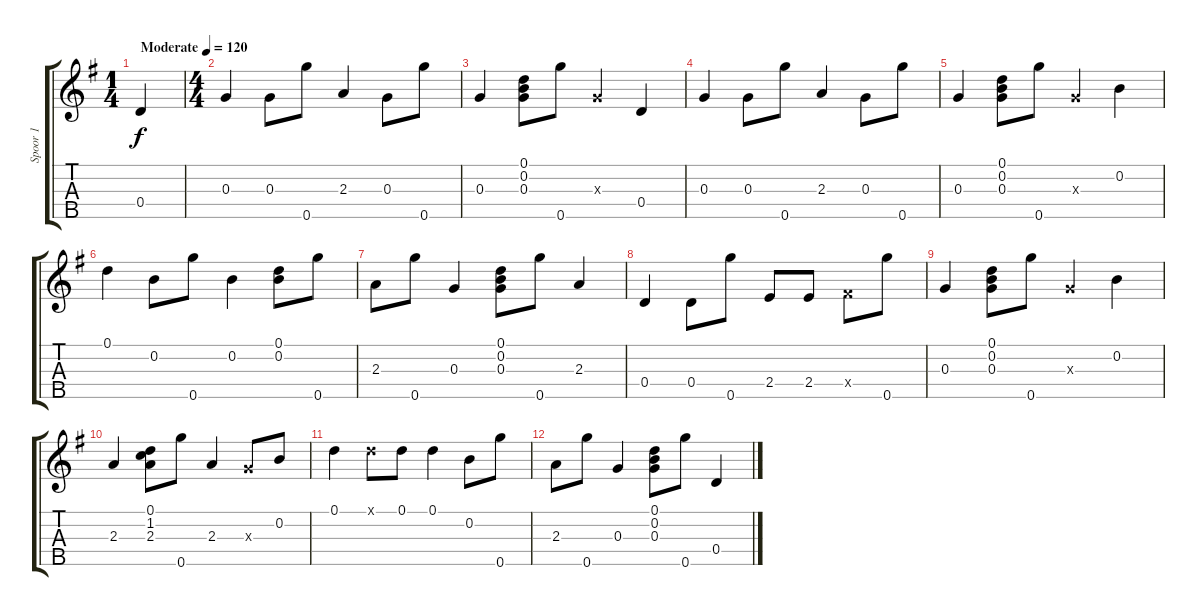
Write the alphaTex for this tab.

\track ("Spoor 1" "Spoor 1") {instrument banjo}
\staff {score tabs}
\tuning (D4 B3 G3 D3 G4) {hide}
\displaytranspose 12
\ts (1 4)
\tempo (120 "Moderate")
\clef g2
\ks g
0.4.4{dy f instrument banjo} |
\ts (4 4)
0.3.4 0.3.8 0.5.8 2.3.4 0.3.8 0.5.8 |
0.3.4 (0.1 0.2 0.3).8 0.5.8 0.3{x}.4 0.4.4 |
0.3.4 0.3.8 0.5.8 2.3.4 0.3.8 0.5.8 |
0.3.4 (0.1 0.2 0.3).8 0.5.8 0.3{x}.4 0.2.4 |
0.1.4 0.2.8 0.5.8 0.2.4 (0.1 0.2).8 0.5.8 |
2.3.8 0.5.8 0.3.4 (0.1 0.2 0.3).8 0.5.8 2.3.4 |
0.4.4 0.4.8 0.5.8 2.4.8 2.4.8 4.4{x}.8 0.5.8 |
0.3.4 (0.1 0.2 0.3).8 0.5.8 0.3{x}.4 0.2.4 |
2.3.4 (0.1 1.2 2.3).8 0.5.8 2.3.4 0.3{x}.8 0.2.8 |
0.1.4 0.1{x}.8 0.1.8 0.1.4 0.2.8 0.5.8 |
2.3.8 0.5.8 0.3.4 (0.1 0.2 0.3).8 0.5.8 0.4.4
